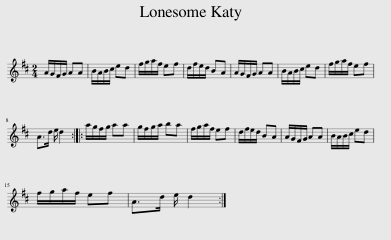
X:1
L:1/8
M:2/4
I:linebreak $
K:D
V:1 treble
V:1
 A/G/F/G/ AA | B/A/B/c/ ed | f/g/a/f/ ef | d/f/e/d/ BA | A/G/F/G/ AA | %5
 B/A/B/c/ ed | f/g/a/f/ ef |$ A>d e/ d2 :: a/g/f/g/ aa | g/f/g/a/ ba | %10
 f/g/a/f/ ef | d/f/e/d/ BA | A/G/F/G/ AA | B/A/B/c/ ed |$ f/g/a/f/ ef | %15
 A>d e/ d2 :| %16
